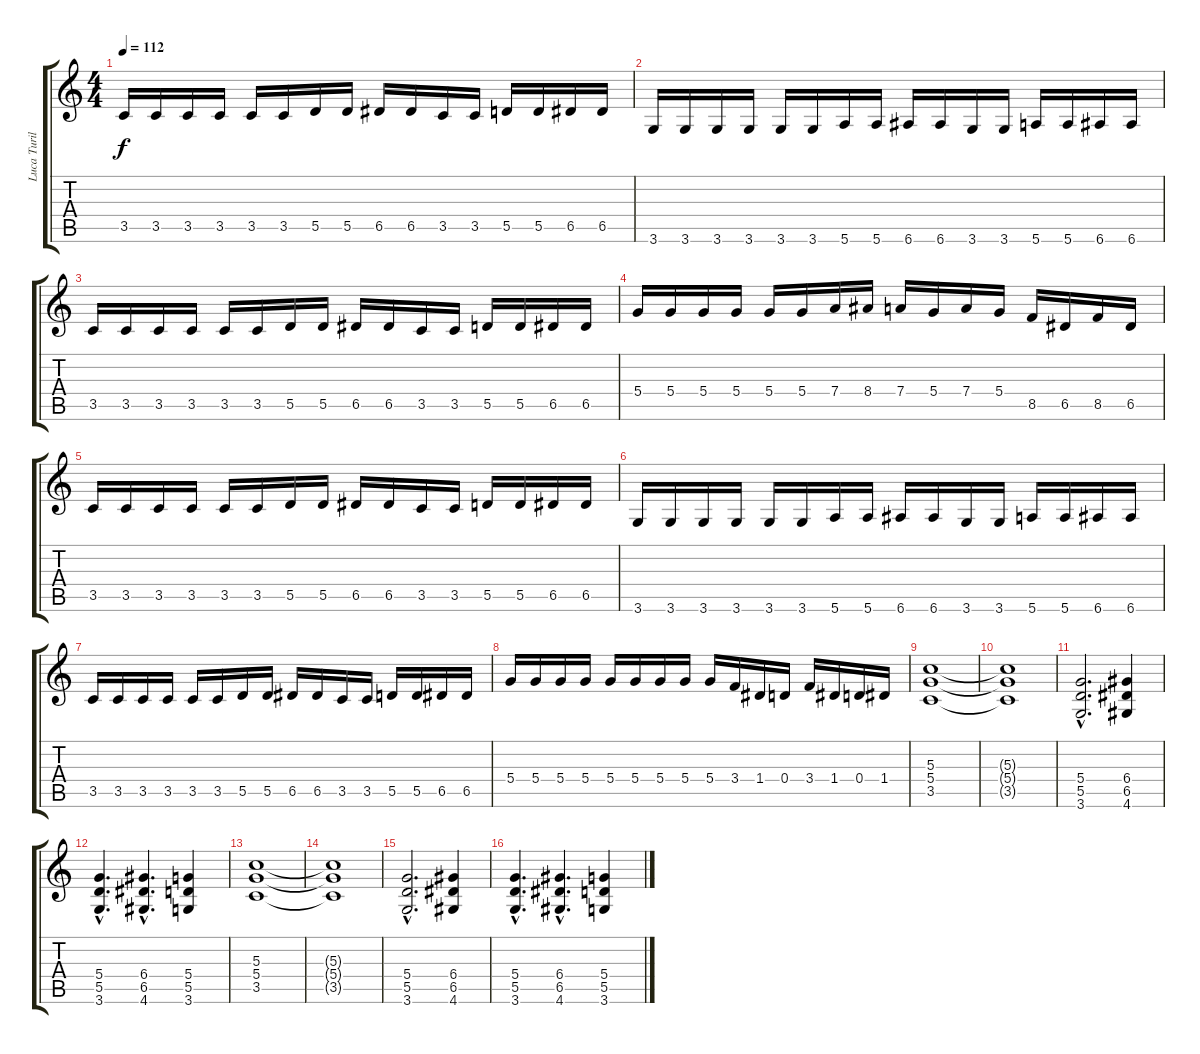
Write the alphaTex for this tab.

\track ("Luca Turilli - Rhythm Guitar" "Luca Turil") {instrument overdrivenguitar}
\staff {score tabs}
\tuning (E4 B3 G3 D3 A2 E2) {hide}
\ts (4 4)
\tempo 112
\clef g2
\ks c
3.5.16{dy f} 3.5.16 3.5.16 3.5.16 3.5.16 3.5.16 5.5.16 5.5.16 6.5.16 6.5.16 3.5.16 3.5.16 5.5.16 5.5.16 6.5.16 6.5.16 |
3.6.16 3.6.16 3.6.16 3.6.16 3.6.16 3.6.16 5.6.16 5.6.16 6.6.16 6.6.16 3.6.16 3.6.16 5.6.16 5.6.16 6.6.16 6.6.16 |
3.5.16 3.5.16 3.5.16 3.5.16 3.5.16 3.5.16 5.5.16 5.5.16 6.5.16 6.5.16 3.5.16 3.5.16 5.5.16 5.5.16 6.5.16 6.5.16 |
5.4.16 5.4.16 5.4.16 5.4.16 5.4.16 5.4.16 7.4.16 8.4.16 7.4.16 5.4.16 7.4.16 5.4.16 8.5.16 6.5.16 8.5.16 6.5.16 |
3.5.16 3.5.16 3.5.16 3.5.16 3.5.16 3.5.16 5.5.16 5.5.16 6.5.16 6.5.16 3.5.16 3.5.16 5.5.16 5.5.16 6.5.16 6.5.16 |
3.6.16 3.6.16 3.6.16 3.6.16 3.6.16 3.6.16 5.6.16 5.6.16 6.6.16 6.6.16 3.6.16 3.6.16 5.6.16 5.6.16 6.6.16 6.6.16 |
3.5.16 3.5.16 3.5.16 3.5.16 3.5.16 3.5.16 5.5.16 5.5.16 6.5.16 6.5.16 3.5.16 3.5.16 5.5.16 5.5.16 6.5.16 6.5.16 |
5.4.16 5.4.16 5.4.16 5.4.16 5.4.16 5.4.16 5.4.16 5.4.16 5.4.16 3.4.16 1.4.16 0.4.16 3.4.16 1.4.16 0.4.16 1.4.16 |
(5.3 5.4 3.5).1 |
(5.3{t} 5.4{t} 3.5{t}).1 |
(5.4{hac} 5.5{hac} 3.6{hac}).2{d} (6.4 6.5 4.6).4 |
(5.4{hac} 5.5{hac} 3.6{hac}).4{d} (6.4{hac} 6.5{hac} 4.6{hac}).4{d} (5.4 5.5 3.6).4 |
(5.3 5.4 3.5).1 |
(5.3{t} 5.4{t} 3.5{t}).1 |
(5.4{hac} 5.5{hac} 3.6{hac}).2{d} (6.4 6.5 4.6).4 |
(5.4{hac} 5.5{hac} 3.6{hac}).4{d} (6.4{hac} 6.5{hac} 4.6{hac}).4{d} (5.4 5.5 3.6).4
